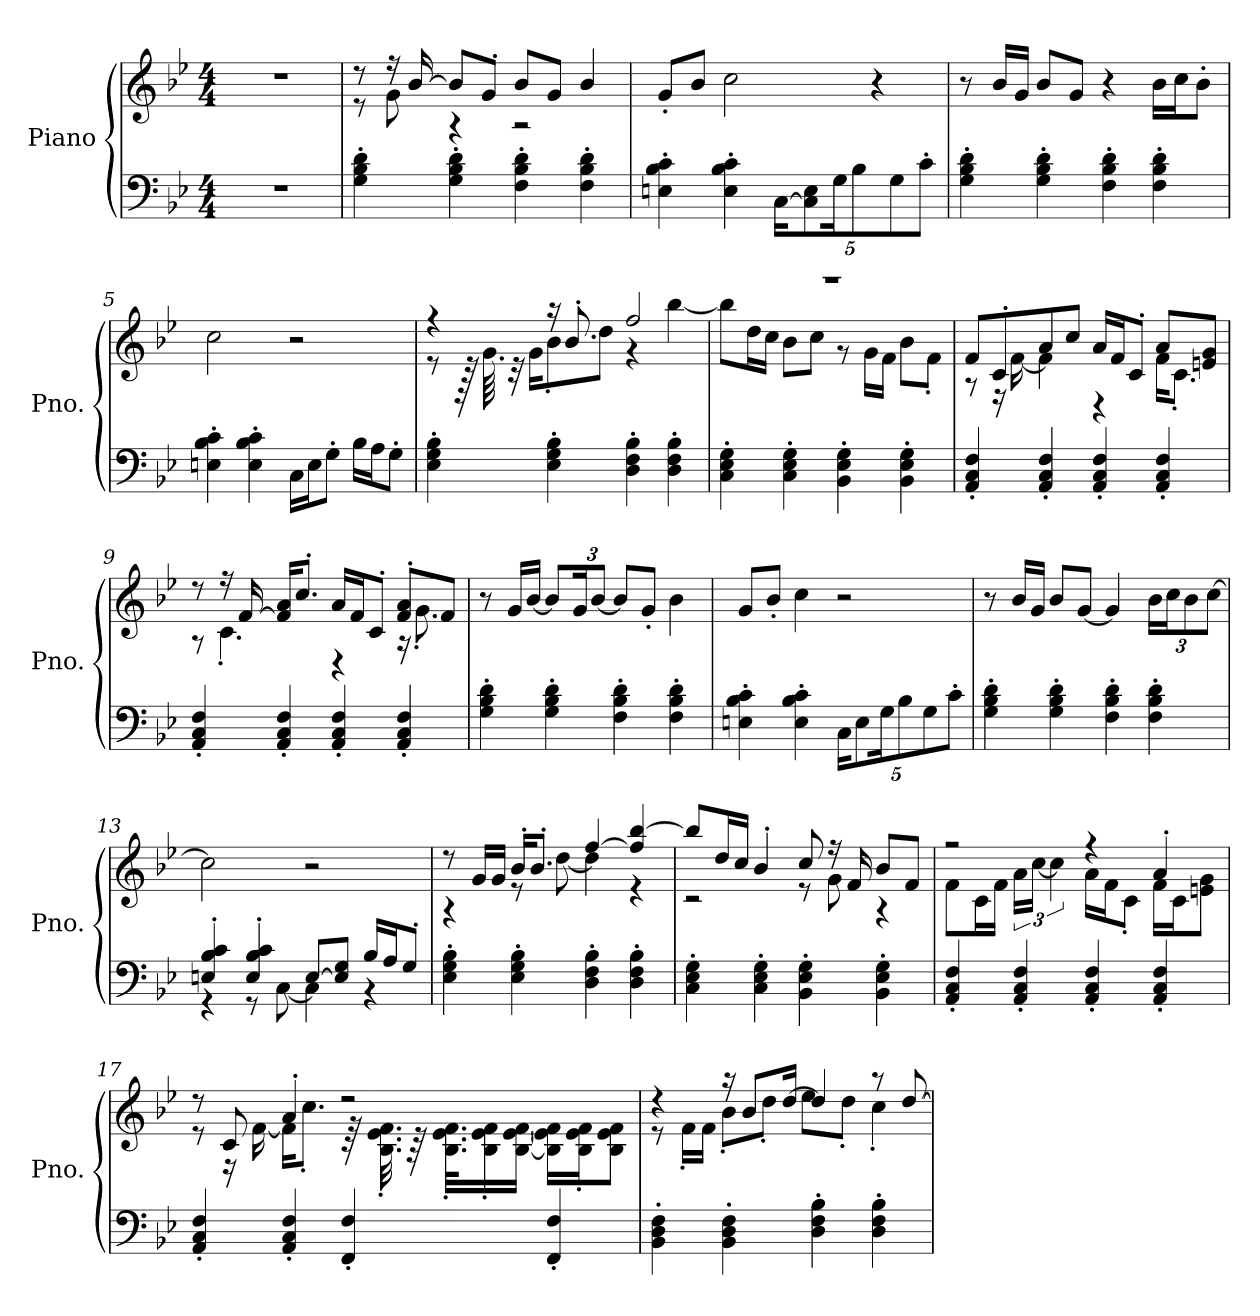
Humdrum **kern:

**kern	**kern
*part2	*part1
*staff2	*staff1
*I"Piano	*I"Piano
*I'Pno.	*I'Pno.
*clefF4	*clefG2
*k[b-e-]	*k[b-e-]
*M4/4	*M4/4
*MM120	*MM120
=1	=1
1r	1r
=2	=2
*	*^
4G\' 4B-\' 4d\'	8r	8r
.	16r	8g\
.	[16b-/	.
4G\' 4B-\' 4d\'	8b-/L]	4r
.	8g'/J	.
4F\' 4B-\' 4d\'	8b-/L	2r
.	8g/J	.
4F\' 4B-\' 4d\'	4b-/	.
*	*v	*v
=3	=3
4En\' 4B-\' 4c\'	8g'/L
.	8b-/J
4E\' 4B-\' 4c\'	2cc\
*Xbrackettup	*
[20C\KL	.
10C\] 10E\	.
20G\K	.
10B-\	.
.	4r
10G\	.
10c'\J	.
=4	=4
4G\' 4B-\' 4d\'	8r
.	16b-/LL
.	16g/JJ
4G\' 4B-\' 4d\'	8b-/L
.	8g/J
4F\' 4B-\' 4d\'	4r
4F\' 4B-\' 4d\'	16b-\LL
.	16cc\J
.	8b-'\J
=5	=5
4En\' 4B-\' 4c\'	2cc\
4E\' 4B-\' 4c\'	.
16C\LL	2r
16E\J	.
8G'\J	.
16B-\LL	.
16A\J	.
8G'\J	.
!!LO:LB:g=z
=6	=6
*	*^
4E-\' 4G\' 4B-\'	4r	8r
.	.	128r
.	.	64.g\
.	.	32r
.	.	16g\KL
4E-\' 4G\' 4B-\'	16r	8b-'\
.	8.b-'/	.
.	.	8dd\J
4D\' 4F\' 4B-\'	2ff/	4r
4D\' 4F\' 4B-\'	.	[4bb-\
=7	=7	=7
4C\' 4E-\' 4G\'	1r	8bb-\L]
.	.	16dd\L
.	.	16cc\JJ
4C\' 4E-\' 4G\'	.	8b-\L
.	.	8cc\J
4BB-\' 4E-\' 4G\'	.	8r
.	.	16g\LL
.	.	16f\JJ
4BB-\' 4E-\' 4G\'	.	8b-\L
.	.	8f'\J
=8	=8	=8
4AA/' 4C/' 4F/'	8f/L	8r
.	8c'/	16r
.	.	[16f\
4AA/' 4C/' 4F/'	8a/	4f\]
.	8cc/J	.
4AA/' 4C/' 4F/'	16a/LL	4r
.	16f/J	.
.	8c'/J	.
4AA/' 4C/' 4F/'	8a/L	16f\KL
.	.	8.c'\J
.	8en/ 8g/J	.
!!LO:LB:g=z	!!
=9	=9	=9
4AA/' 4C/' 4F/'	8r	8r
.	16r	4.c'\
.	[16f/	.
4AA/' 4C/' 4F/'	16f/] 16a/KL	.
.	8.cc'/J	.
4AA/' 4C/' 4F/'	16a/LL	4r
.	16f/J	.
.	8c'/J	.
4AA/' 4C/' 4F/'	8f/' 8a/'L	16r
.	.	8.g'\
.	8f/J	.
*	*v	*v
=10	=10
4G\' 4B-\' 4d\'	8r
.	16g/LL
.	[16b-/JJ
4G\' 4B-\' 4d\'	8b-/L]
*	*Xbrackettup
.	24g/K
.	[12b-/J
4F\' 4B-\' 4d\'	8b-/L]
.	8g'/J
4F\' 4B-\' 4d\'	4b-\
=11	=11
4En\' 4B-\' 4c\'	8g/L
.	8b-'/J
4E\' 4B-\' 4c\'	4cc\
20C\KL	2r
10E\	.
20G\K	.
10B-\	.
10G\	.
10c'\J	.
=12	=12
4G\' 4B-\' 4d\'	8r
.	16b-/LL
.	16g/JJ
4G\' 4B-\' 4d\'	8b-/L
.	[8g/J
4F\' 4B-\' 4d\'	4g/]
4F\' 4B-\' 4d\'	24b-\LL
.	24cc\J
.	12b-\
.	[12cc\J
!!LO:LB:g=z
=13	=13
*^	*
4En/' 4B-/' 4c/'	4r	2cc\]
4E/' 4B-/' 4c/'	8r	.
.	[8C\	.
[8E/L	4C\]	2r
8E/] 8G/J	.	.
16B-/LL	4r	.
16A/J	.	.
8G'/J	.	.
*v	*v	*
=14	=14
*	*^
4E-\' 4G\' 4B-\'	8r	4r
.	16g/LL	.
.	16g/JJ	.
4E-\' 4G\' 4B-\'	16b-'/KL	8r
.	8.b-'/J	.
.	.	[8dd\
4D\' 4F\' 4B-\'	[4ff/	4dd\]
4D\' 4F\' 4B-\'	4ff/] [4bb-/	4r
=15	=15	=15
4C\' 4E-\' 4G\'	8bb-/L]	2r
.	16dd/L	.
.	16cc/JJ	.
4C\' 4E-\' 4G\'	4b-'/	.
4BB-\' 4E-\' 4G\'	8cc/	8r
.	16r	8g\
.	16f/	.
4BB-\' 4E-\' 4G\'	8b-/L	4r
.	8f/J	.
!!LO:LB:g=z	!!
=16	=16	=16
4AA/' 4C/' 4F/'	2r	8f\L
.	.	16c\L
.	.	16f\JJ
*	*	*brackettup
4AA/' 4C/' 4F/'	.	24a\LL
.	.	[24cc\JJ
.	.	6cc\]
4AA/' 4C/' 4F/'	4r	16a\LL
.	.	16f\J
.	.	8c'\J
4AA/' 4C/' 4F/'	4a'/	16f\LL
.	.	16c\J
.	.	8en\ 8g\J
=17	=17	=17
4AA/' 4C/' 4F/'	8r	8r
.	8c/	16r
.	.	[16f\
4AA/' 4C/' 4F/'	4a'/	16f\KL]
.	.	8.cc'\J
4FF/' 4F/'	2r	64r
.	.	32.B-\' 32.e-\' 32.f\'
.	.	64r
.	.	32.B-\' 32.e-\' 32.f\'KLL
.	.	16B-\' 16e-\' 16f\'
.	.	[16B-\ [16e-\ [16f\JJ
4FF/' 4F/'	.	16B-\] 16e-\] 16f\]LL
.	.	16B-\' 16e-\' 16f\'J
.	.	8B-\ 8e-\ 8f\J
!!LO:LB:g=z	!!
=18	=18	=18
4BB-\' 4D\' 4F\'	4r	8r
.	.	16f'\LL
.	.	16f\JJ
4BB-\' 4D\' 4F\'	16r	8b-'\L
.	8b-/L	.
.	.	8dd'\J
.	[16dd/Jk	.
4D\' 4F\' 4B-\'	4dd/]	8ee-\L
.	.	8dd'\J
4D\' 4F\' 4B-\'	8r	4cc'\
.	[8dd/	.
*	*v	*v
=	=
*-	*-
